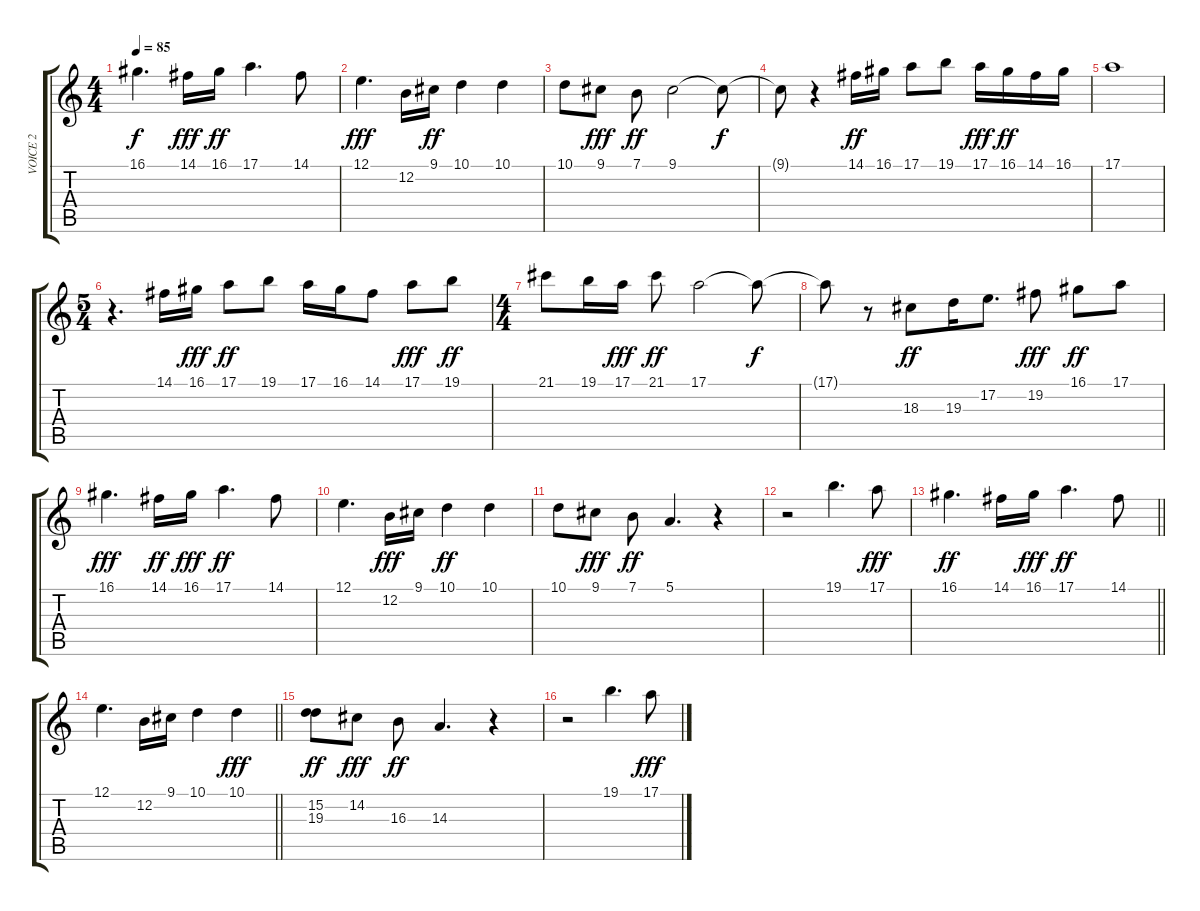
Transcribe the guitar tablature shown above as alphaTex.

\track ("VOICE 2" "VOICE 2") {instrument piccolo}
\staff {score tabs}
\tuning (E4 B3 G3 D3 A2 E2) {hide}
\ts (4 4)
\tempo 85
\clef g2
\ks c
16.1{t}.4{d dy f} 14.1.16{dy fff} 16.1.16{dy ff} 17.1.4{d} 14.1.8 |
12.1.4{d dy fff} 12.2.16 9.1.16{dy ff} 10.1.4 10.1.4 |
10.1.8 9.1.8{dy fff} 7.1.8{dy ff} 9.1.2 9.1{t}.8{dy f} |
9.1{t}.8 r.4 14.1.16{dy ff} 16.1.16 17.1.8 19.1.8 17.1.16{dy fff} 16.1.16{dy ff} 14.1.16 16.1.16 |
17.1.1 |
\ts (5 4)
r.4{d} 14.1.16 16.1.16{dy fff} 17.1.8{dy ff} 19.1.8 17.1.16 16.1.16 14.1.8 17.1.8{dy fff} 19.1.8{dy ff} |
\ts (4 4)
21.1.8 19.1.16 17.1.16{dy fff} 21.1.8{dy ff} 17.1.2 17.1{t}.8{dy f} |
17.1{t}.8 r.8 18.3.8{dy ff} 19.3.16 17.2.8{d} 19.2.8{dy fff} 16.1.8{dy ff} 17.1.8 |
16.1.4{d dy fff} 14.1.16{dy ff} 16.1.16{dy fff} 17.1.4{d dy ff} 14.1.8 |
12.1.4{d} 12.2.16{dy fff} 9.1.16 10.1.4{dy ff} 10.1.4 |
10.1.8 9.1.8{dy fff} 7.1.8{dy ff} 5.1.4{d} r.4 |
r.2 19.1.4{d} 17.1.8{dy fff} |
\barLineRight lightlight
16.1.4{d dy ff} 14.1.16 16.1.16{dy fff} 17.1.4{d dy ff} 14.1.8 |
\barLineRight lightlight
12.1.4{d} 12.2.16 9.1.16 10.1.4 10.1.4{dy fff} |
(15.2 19.3).8{dy ff} 14.2.8{dy fff} 16.3.8{dy ff} 14.3.4{d} r.4 |
r.2 19.1.4{d} 17.1.8{dy fff}
